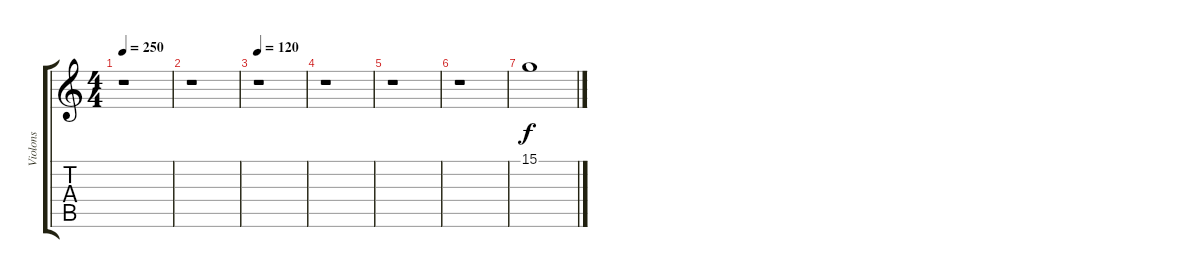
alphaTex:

\track ("Violons" "Violons") {instrument synthstrings1}
\staff {score tabs}
\tuning (E4 B3 G3 D3 A2 E2) {hide}
\ts (4 4)
\tempo 250
\clef g2
\ks c
r.1{dy f} |
r.1 |
\tempo 120
r.1 |
r.1 |
r.1 |
r.1 |
15.1.1
